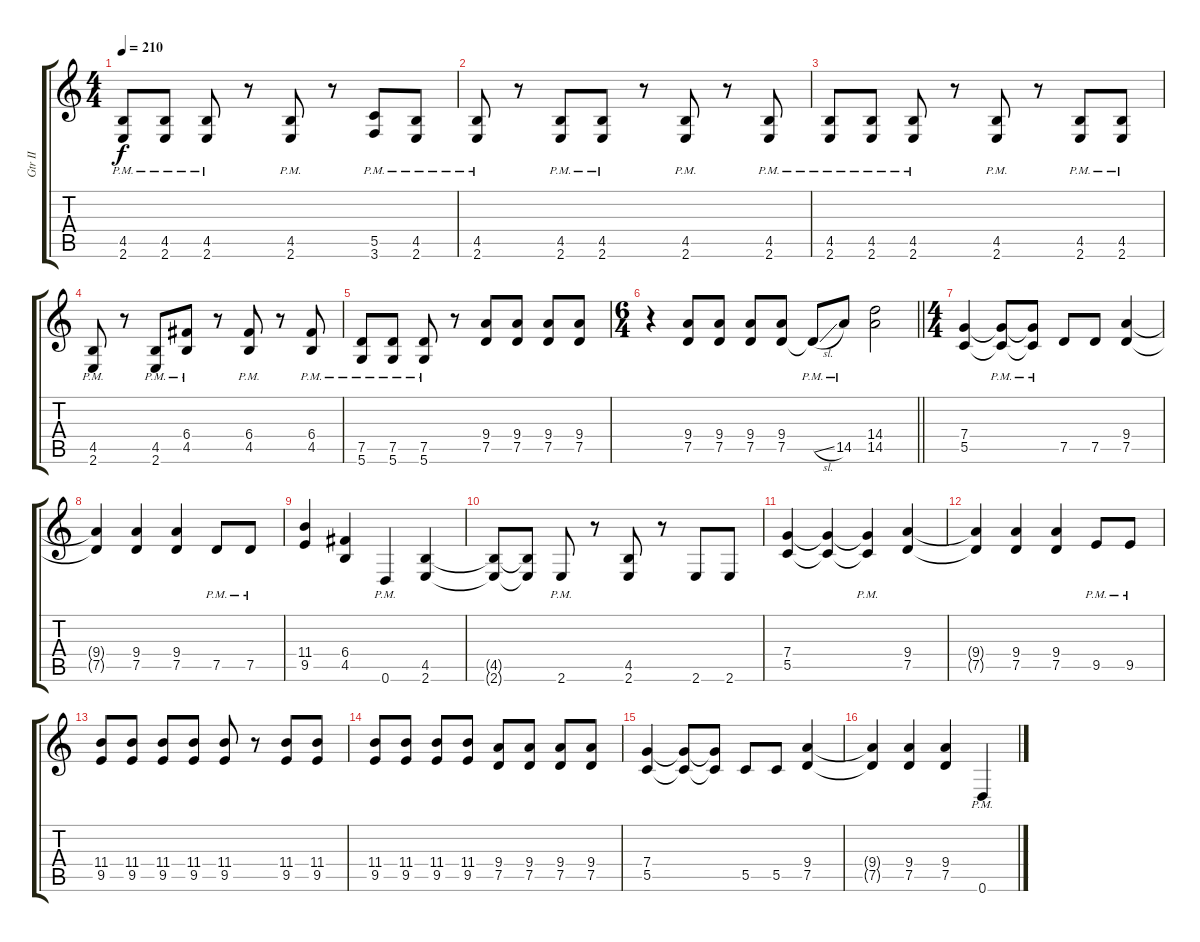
\track ("Gtr II" "Gtr II") {instrument overdrivenguitar}
\staff {score tabs}
\tuning (D4 A3 F3 C3 G2 D2) {hide}
\ts (4 4)
\tempo 210
\clef g2
\ks c
(4.5{pm} 2.6{pm}).8{dy f} (4.5{pm} 2.6{pm}).8 (4.5{pm} 2.6{pm}).8 r.8 (4.5{pm} 2.6{pm}).8 r.8 (5.5{pm} 3.6{pm}).8 (4.5{pm} 2.6{pm}).8 |
(4.5{pm} 2.6{pm}).8 r.8 (4.5{pm} 2.6{pm}).8 (4.5{pm} 2.6{pm}).8 r.8 (4.5{pm} 2.6{pm}).8 r.8 (4.5{pm} 2.6{pm}).8 |
(4.5{pm} 2.6{pm}).8 (4.5{pm} 2.6{pm}).8 (4.5{pm} 2.6{pm}).8 r.8 (4.5{pm} 2.6{pm}).8 r.8 (4.5{pm} 2.6{pm}).8 (4.5{pm} 2.6{pm}).8 |
(4.5{pm} 2.6{pm}).8 r.8 (4.5{pm} 2.6{pm}).8 (6.4{pm} 4.5{pm}).8 r.8 (6.4{pm} 4.5{pm}).8 r.8 (6.4{pm} 4.5{pm}).8 |
(7.5{pm} 5.6{pm}).8 (7.5{pm} 5.6{pm}).8 (7.5{pm} 5.6{pm}).8 r.8 (9.4 7.5).8 (9.4 7.5).8 (9.4 7.5).8 (9.4 7.5).8 |
\ts (6 4)
\barLineRight lightlight
r.4 (9.4 7.5).8 (9.4 7.5).8 (9.4 7.5).8 (9.4 7.5).8 7.5{sl pm t}.8 14.5{pm}.8 (14.4 14.5).2 |
\ts (4 4)
(7.4 5.5).4 (7.4{t} 5.5{pm t}).8 (7.4{t} 5.5{pm t}).8 7.5.8 7.5.8 (9.4 7.5).4 |
(9.4{t} 7.5{t}).4 (9.4 7.5).4 (9.4 7.5).4 7.5{pm}.8 7.5{pm}.8 |
(11.4 9.5).4 (6.4 4.5).4 0.6{pm}.4 (4.5 2.6).4 |
(4.5{t} 2.6{t}).8 (4.5{t} 2.6{t}).8 2.6{pm}.8 r.8 (4.5 2.6).8 r.8 2.6.8 2.6.8 |
(7.4 5.5).4 (7.4{t} 5.5{t}).4 (7.4{t} 5.5{pm t}).4 (9.4 7.5).4 |
(9.4{t} 7.5{t}).4 (9.4 7.5).4 (9.4 7.5).4 9.5{pm}.8 9.5{pm}.8 |
(11.4 9.5).8 (11.4 9.5).8 (11.4 9.5).8 (11.4 9.5).8 (11.4 9.5).8 r.8 (11.4 9.5).8 (11.4 9.5).8 |
(11.4 9.5).8 (11.4 9.5).8 (11.4 9.5).8 (11.4 9.5).8 (9.4 7.5).8 (9.4 7.5).8 (9.4 7.5).8 (9.4 7.5).8 |
(7.4 5.5).4 (7.4{t} 5.5{t}).8 (7.4{t} 5.5{t}).8 5.5.8 5.5.8 (9.4 7.5).4 |
(9.4{t} 7.5{t}).4 (9.4 7.5).4 (9.4 7.5).4 0.6{pm}.4
